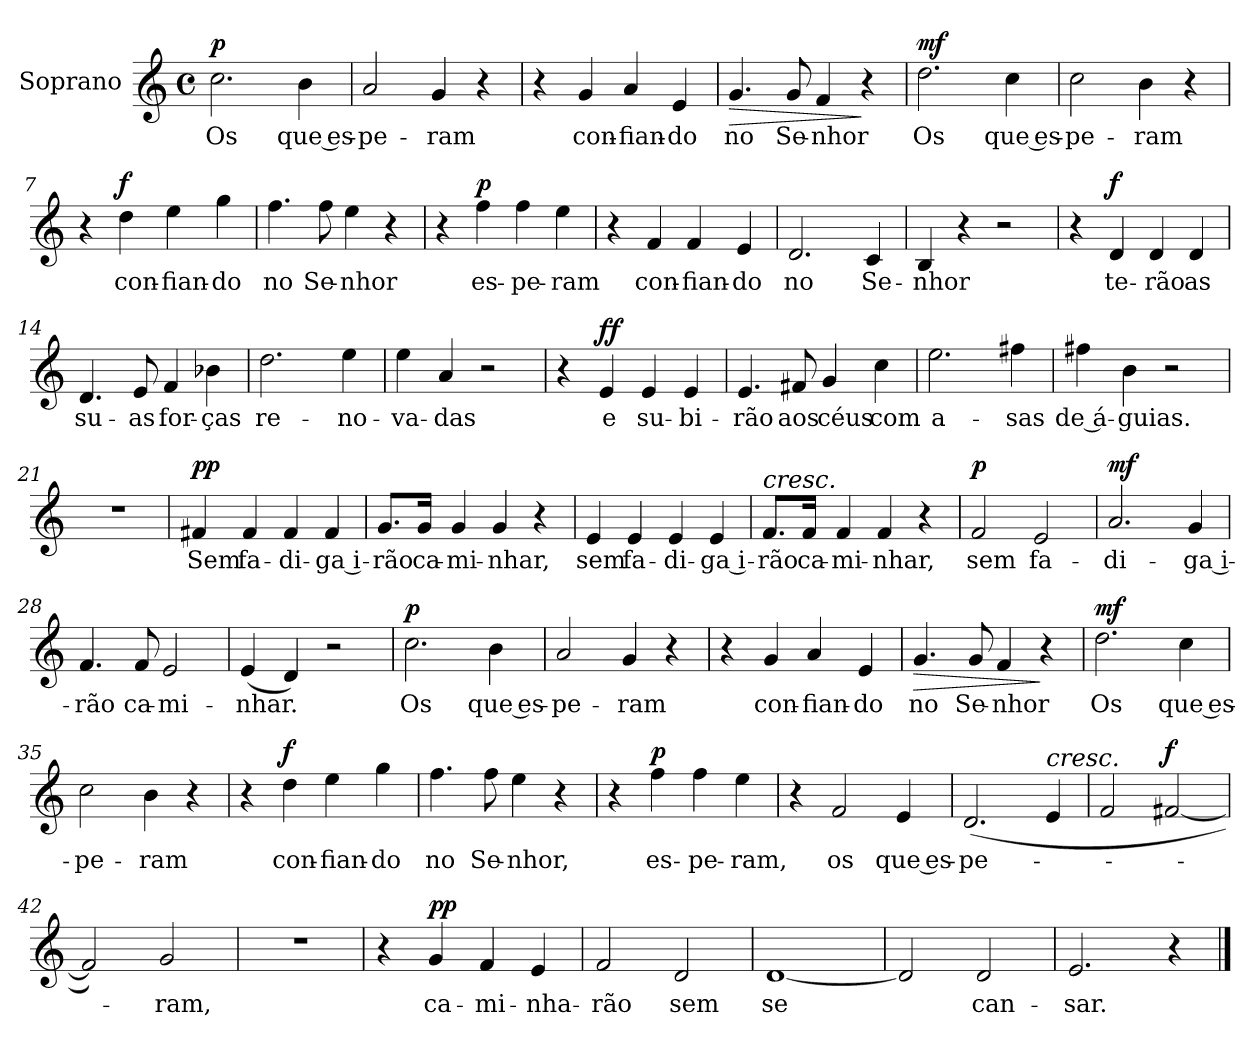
**kern	**text	**dynam
*part1	*part1	*part1
*staff1	*staff1	*staff1
*I"Soprano	*	*
*I'S.	*	*
*clefG2	*	*
*k[]	*	*
*M4/4	*	*
*met(c)	*	*
*MM68	*	*
=1	=1	=1
!	!LO:LY:b	!LO:DY:b
2.cc\	Os	p
!	!LO:LY:b	!
4b\	que es-	.
=2	=2	=2
!	!LO:LY:b	!
2a/	-pe-	.
!	!LO:LY:b	!
4g/	-ram	.
4r	.	.
=3	=3	=3
4r	.	.
!	!LO:LY:b	!
4g/	con-	.
!	!LO:LY:b	!
4a/	-fian-	.
!	!LO:LY:b	!
4e/	-do	.
=4	=4	=4
!	!LO:LY:b	!LO:HP:b
4.g/	no	>
!	!LO:LY:b	!
8g/	Se-	.
!	!LO:LY:b	!
4f/	-nhor	.
4r	.	]
=5	=5	=5
!	!LO:LY:b	!LO:DY:a
2.dd\	Os	mf
!	!LO:LY:b	!
4cc\	que es-	.
=6	=6	=6
!	!LO:LY:b	!
2cc\	-pe-	.
!	!LO:LY:b	!
4b\	-ram	.
4r	.	.
=7	=7	=7
4r	.	.
!	!LO:LY:b	!LO:DY:a
4dd\	con-	f
!	!LO:LY:b	!
4ee\	-fian-	.
!	!LO:LY:b	!
4gg\	-do	.
!!LO:LB:g=z
=8	=8	=8
!	!LO:LY:b	!
4.ff\	no	.
!	!LO:LY:b	!
8ff\	Se-	.
!	!LO:LY:b	!
4ee\	-nhor	.
4r	.	.
=9	=9	=9
4r	.	.
!	!LO:LY:b	!LO:DY:a
4ff\	es-	p
!	!LO:LY:b	!
4ff\	-pe-	.
!	!LO:LY:b	!
4ee\	-ram	.
=10	=10	=10
4r	.	.
!	!LO:LY:b	!
4f/	con-	.
!	!LO:LY:b	!
4f/	-fian-	.
!	!LO:LY:b	!
4e/	-do	.
=11	=11	=11
!	!LO:LY:b	!
2.d/	no	.
!	!LO:LY:b	!
4c/	Se-	.
=12	=12	=12
!	!LO:LY:b	!
4B/	-nhor	.
4r	.	.
2r	.	.
=13	=13	=13
4r	.	.
!	!LO:LY:b	!LO:DY:a
4d/	te-	f
!	!LO:LY:b	!
4d/	-rão	.
!	!LO:LY:b	!
4d/	as	.
=14	=14	=14
!	!LO:LY:b	!
4.d/	su-	.
!	!LO:LY:b	!
8e/	-as	.
!	!LO:LY:b	!
4f/	for-	.
!	!LO:LY:b	!
4b-X\	-ças	.
=15	=15	=15
!	!LO:LY:b	!
2.dd\	re-	.
!	!LO:LY:b	!
4ee\	-no-	.
!!LO:LB:g=z
=16	=16	=16
!	!LO:LY:b	!
4ee\	-va-	.
!	!LO:LY:b	!
4a/	-das	.
2r	.	.
=17	=17	=17
4r	.	.
!	!LO:LY:b	!LO:DY:a
4e/	e	ff
!	!LO:LY:b	!
4e/	su-	.
!	!LO:LY:b	!
4e/	-bi-	.
=18	=18	=18
!	!LO:LY:b	!
4.e/	-rão	.
!	!LO:LY:b	!
8f#X/	aos	.
!	!LO:LY:b	!
4g/	céus	.
!	!LO:LY:b	!
4cc\	com	.
=19	=19	=19
!	!LO:LY:b	!
2.ee\	a-	.
!	!LO:LY:b	!
4ff#X\	-sas	.
=20	=20	=20
!	!LO:LY:b	!
4ff#X\	de á-	.
!	!LO:LY:b	!
4b\	-guias.	.
2r	.	.
=21	=21	=21
1r	.	.
=22	=22	=22
!	!LO:LY:b	!LO:DY:a
4f#X/	Sem	pp
!	!LO:LY:b	!
4f#/	fa-	.
!	!LO:LY:b	!
4f#/	-di-	.
!	!LO:LY:b	!
4f#/	-ga i-	.
=23	=23	=23
!	!LO:LY:b	!
8.g/L	-rão	.
!	!LO:LY:b	!
16g/Jk	ca-	.
!	!LO:LY:b	!
4g/	-mi-	.
!	!LO:LY:b	!
4g/	-nhar,	.
4r	.	.
!!LO:LB:g=z
=24	=24	=24
!	!LO:LY:b	!
4e/	sem	.
!	!LO:LY:b	!
4e/	fa-	.
!	!LO:LY:b	!
4e/	-di-	.
!	!LO:LY:b	!
4e/	-ga i-	.
=25	=25	=25
!LO:TX:a:i:t=cresc.	!	!
!	!LO:LY:b	!
8.f/L	-rão	.
!	!LO:LY:b	!
16f/Jk	ca-	.
!	!LO:LY:b	!
4f/	-mi-	.
!	!LO:LY:b	!
4f/	-nhar,	.
4r	.	.
=26	=26	=26
!	!LO:LY:b	!LO:DY:a
2f/	sem	p
!	!LO:LY:b	!
2e/	fa-	.
=27	=27	=27
!	!LO:LY:b	!LO:DY:a
2.a/	-di-	mf
!	!LO:LY:b	!
4g/	-ga i-	.
=28	=28	=28
!	!LO:LY:b	!
4.f/	-rão	.
!	!LO:LY:b	!
8f/	ca-	.
!	!LO:LY:b	!
2e/	-mi-	.
=29	=29	=29
!	!LO:LY:b	!
(<4e/	nhar.	.
4d/)	.	.
2r	.	.
=30	=30	=30
!	!LO:LY:b	!LO:DY:a
2.cc\	Os	p
!	!LO:LY:b	!
4b\	que es-	.
=31	=31	=31
!	!LO:LY:b	!
2a/	-pe-	.
!	!LO:LY:b	!
4g/	-ram	.
4r	.	.
!!LO:LB:g=z
=32	=32	=32
4r	.	.
!	!LO:LY:b	!
4g/	con-	.
!	!LO:LY:b	!
4a/	-fian-	.
!	!LO:LY:b	!
4e/	-do	.
=33	=33	=33
!	!LO:LY:b	!LO:HP:b
4.g/	no	>
!	!LO:LY:b	!
8g/	Se-	.
!	!LO:LY:b	!
4f/	-nhor	.
4r	.	]
=34	=34	=34
!	!LO:LY:b	!LO:DY:a
2.dd\	Os	mf
!	!LO:LY:b	!
4cc\	que es-	.
=35	=35	=35
!	!LO:LY:b	!
2cc\	-pe-	.
!	!LO:LY:b	!
4b\	-ram	.
4r	.	.
=36	=36	=36
4r	.	.
!	!LO:LY:b	!LO:DY:a
4dd\	con-	f
!	!LO:LY:b	!
4ee\	-fian-	.
!	!LO:LY:b	!
4gg\	-do	.
=37	=37	=37
!	!LO:LY:b	!
4.ff\	no	.
!	!LO:LY:b	!
8ff\	Se-	.
!	!LO:LY:b	!
4ee\	-nhor,	.
4r	.	.
=38	=38	=38
4r	.	.
!	!LO:LY:b	!LO:DY:a
4ff\	es-	p
!	!LO:LY:b	!
4ff\	-pe-	.
!	!LO:LY:b	!
4ee\	-ram,	.
!!LO:LB:g=z
=39	=39	=39
4r	.	.
!	!LO:LY:b	!
2f/	os	.
!	!LO:LY:b	!
4e/	que es-	.
=40	=40	=40
!	!LO:LY:b	!
(>2.d/	-pe-	.
!LO:TX:a:i:t=cresc.	!	!
4e/	.	.
=41	=41	=41
2f/	.	.
!	!	!LO:DY:a
[2f#X/	.	f
=42	=42	=42
2f#/])	.	.
!	!LO:LY:b	!
2g/	-ram,	.
=43	=43	=43
1r	.	.
=44	=44	=44
4r	.	.
!	!LO:LY:b	!LO:DY:a
4g/	ca-	pp
!	!LO:LY:b	!
4f/	-mi-	.
!	!LO:LY:b	!
4e/	-nha-	.
=45	=45	=45
!	!LO:LY:b	!
2f/	-rão	.
!	!LO:LY:b	!
2d/	sem	.
=46	=46	=46
!	!LO:LY:b	!
[1d	se	.
=47	=47	=47
2d/]	.	.
!	!LO:LY:b	!
2d/	can-	.
=48	=48	=48
!	!LO:LY:b	!
2.e/	-sar.	.
4r	.	.
==	==	==
*-	*-	*-
